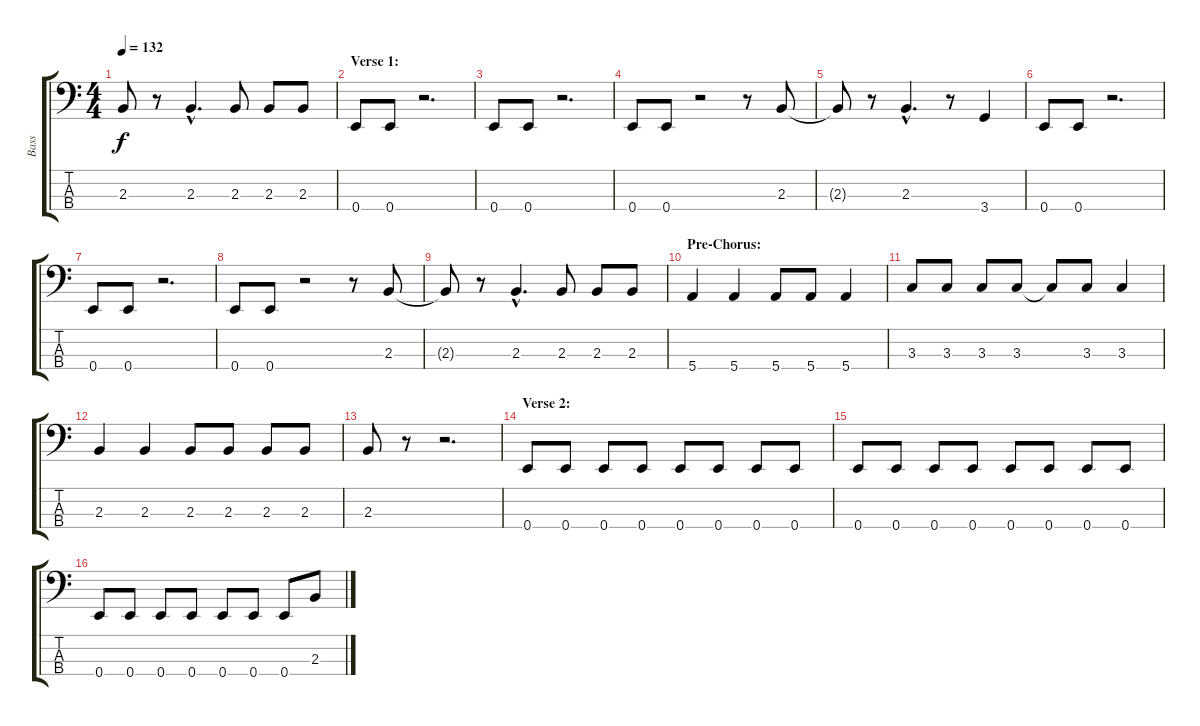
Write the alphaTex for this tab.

\track ("Bass" "Bass") {instrument electricbasspick}
\staff {score tabs}
\tuning (G2 D2 A1 E1) {hide}
\ts (4 4)
\tempo 132
\clef f4
\ks c
2.3{t}.8{dy f} r.8 2.3{hac}.4{d} 2.3.8 2.3.8 2.3.8 |
\section ("" "Verse 1:")
0.4.8 0.4.8 r.2{d} |
0.4.8 0.4.8 r.2{d} |
0.4.8 0.4.8 r.2 r.8 2.3.8 |
2.3{t}.8 r.8 2.3{hac}.4{d} r.8 3.4.4 |
0.4.8 0.4.8 r.2{d} |
0.4.8 0.4.8 r.2{d} |
0.4.8 0.4.8 r.2 r.8 2.3.8 |
2.3{t}.8 r.8 2.3{hac}.4{d} 2.3.8 2.3.8 2.3.8 |
\section ("" "Pre-Chorus:")
5.4.4 5.4.4 5.4.8 5.4.8 5.4.4 |
3.3.8 3.3.8 3.3.8 3.3.8 3.3{t}.8 3.3.8 3.3.4 |
2.3.4 2.3.4 2.3.8 2.3.8 2.3.8 2.3.8 |
2.3.8 r.8 r.2{d} |
\section ("" "Verse 2:")
0.4.8 0.4.8 0.4.8 0.4.8 0.4.8 0.4.8 0.4.8 0.4.8 |
0.4.8 0.4.8 0.4.8 0.4.8 0.4.8 0.4.8 0.4.8 0.4.8 |
0.4.8 0.4.8 0.4.8 0.4.8 0.4.8 0.4.8 0.4.8 2.3.8
